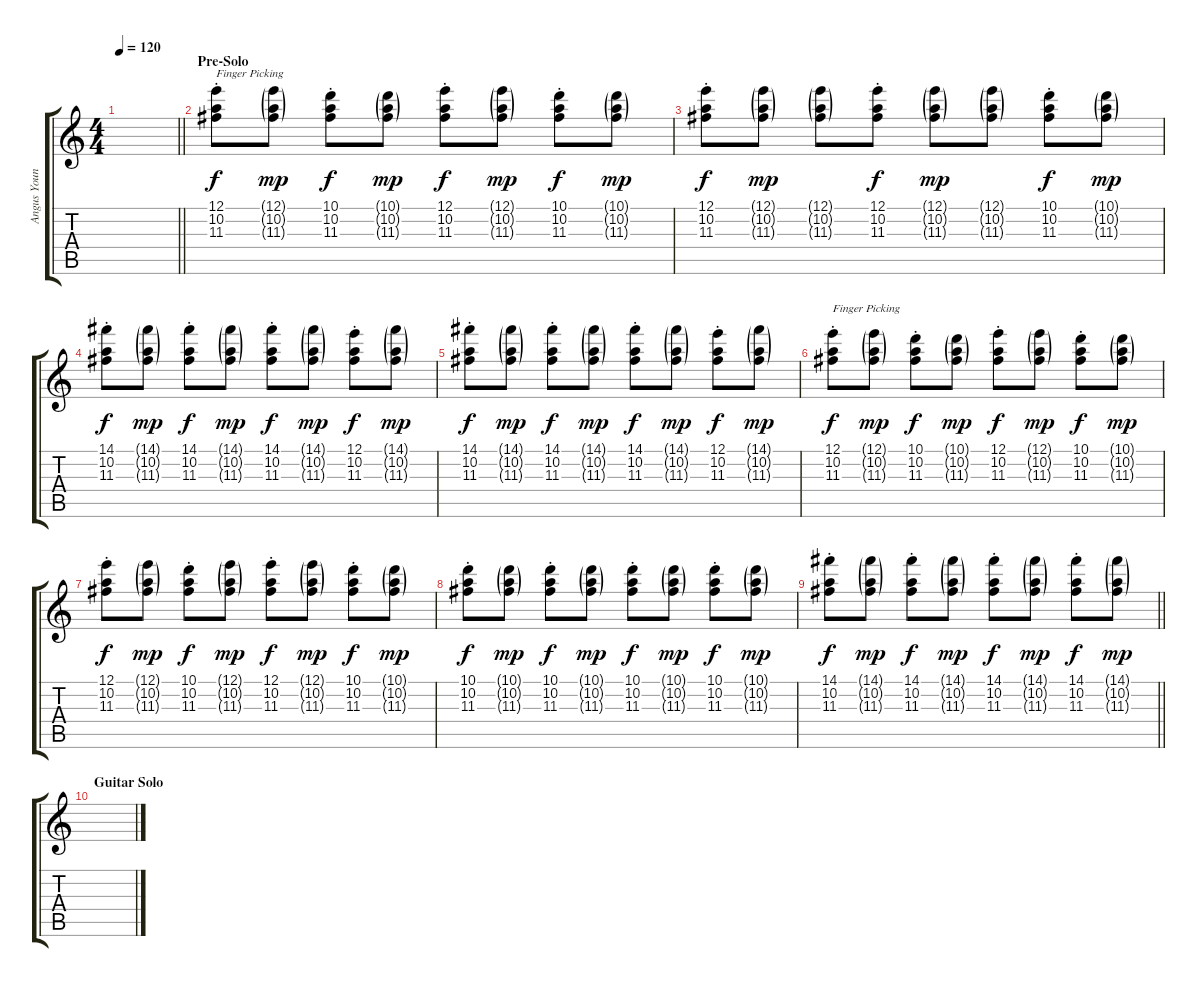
\track ("Angus Young 2" "Angus Youn") {instrument overdrivenguitar}
\staff {score tabs}
\tuning (E4 B3 G3 D3 A2 E2) {hide}
\ts (4 4)
\tempo 120
\clef g2
\barLineRight lightlight
\ks c
|
\section ("" "Pre-Solo")
(12.1{st} 10.2{st} 11.3{st}).8{txt "Finger Picking" dy f} (12.1{g} 10.2{g} 11.3{g}).8{dy mp} (10.1{st} 10.2{st} 11.3{st}).8{dy f} (10.1{g} 10.2{g} 11.3{g}).8{dy mp} (12.1{st} 10.2{st} 11.3{st}).8{dy f} (12.1{g} 10.2{g} 11.3{g}).8{dy mp} (10.1{st} 10.2{st} 11.3{st}).8{dy f} (10.1{g} 10.2{g} 11.3{g}).8{dy mp} |
(12.1{st} 10.2{st} 11.3{st}).8{dy f} (12.1{g} 10.2{g} 11.3{g}).8{dy mp} (12.1{g} 10.2{g} 11.3{g}).8 (12.1{st} 10.2{st} 11.3{st}).8{dy f} (12.1{g} 10.2{g} 11.3{g}).8{dy mp} (12.1{g} 10.2{g} 11.3{g}).8 (10.1{st} 10.2{st} 11.3{st}).8{dy f} (10.1{g} 10.2{g} 11.3{g}).8{dy mp} |
(14.1{st} 10.2{st} 11.3{st}).8{dy f} (14.1{g} 10.2{g} 11.3{g}).8{dy mp} (14.1{st} 10.2{st} 11.3{st}).8{dy f} (14.1{g} 10.2{g} 11.3{g}).8{dy mp} (14.1{st} 10.2{st} 11.3{st}).8{dy f} (14.1{g} 10.2{g} 11.3{g}).8{dy mp} (12.1{st} 10.2{st} 11.3{st}).8{dy f} (14.1{g} 10.2{g} 11.3{g}).8{dy mp} |
(14.1{st} 10.2{st} 11.3{st}).8{dy f} (14.1{g} 10.2{g} 11.3{g}).8{dy mp} (14.1{st} 10.2{st} 11.3{st}).8{dy f} (14.1{g} 10.2{g} 11.3{g}).8{dy mp} (14.1{st} 10.2{st} 11.3{st}).8{dy f} (14.1{g} 10.2{g} 11.3{g}).8{dy mp} (12.1{st} 10.2{st} 11.3{st}).8{dy f} (14.1{g} 10.2{g} 11.3{g}).8{dy mp} |
(12.1{st} 10.2{st} 11.3{st}).8{txt "Finger Picking" dy f} (12.1{g} 10.2{g} 11.3{g}).8{dy mp} (10.1{st} 10.2{st} 11.3{st}).8{dy f} (10.1{g} 10.2{g} 11.3{g}).8{dy mp} (12.1{st} 10.2{st} 11.3{st}).8{dy f} (12.1{g} 10.2{g} 11.3{g}).8{dy mp} (10.1{st} 10.2{st} 11.3{st}).8{dy f} (10.1{g} 10.2{g} 11.3{g}).8{dy mp} |
(12.1{st} 10.2{st} 11.3{st}).8{dy f} (12.1{g} 10.2{g} 11.3{g}).8{dy mp} (10.1{st} 10.2{st} 11.3{st}).8{dy f} (12.1{g} 10.2{g} 11.3{g}).8{dy mp} (12.1{st} 10.2{st} 11.3{st}).8{dy f} (12.1{g} 10.2{g} 11.3{g}).8{dy mp} (10.1{st} 10.2{st} 11.3{st}).8{dy f} (10.1{g} 10.2{g} 11.3{g}).8{dy mp} |
(10.1{st} 10.2{st} 11.3{st}).8{dy f} (10.1{g} 10.2{g} 11.3{g}).8{dy mp} (10.1{st} 10.2{st} 11.3{st}).8{dy f} (10.1{g} 10.2{g} 11.3{g}).8{dy mp} (10.1{st} 10.2{st} 11.3{st}).8{dy f} (10.1{g} 10.2{g} 11.3{g}).8{dy mp} (10.1{st} 10.2{st} 11.3{st}).8{dy f} (10.1{g} 10.2{g} 11.3{g}).8{dy mp} |
\barLineRight lightlight
(14.1{st} 10.2{st} 11.3{st}).8{dy f} (14.1{g} 10.2{g} 11.3{g}).8{dy mp} (14.1{st} 10.2{st} 11.3{st}).8{dy f} (14.1{g} 10.2{g} 11.3{g}).8{dy mp} (14.1{st} 10.2{st} 11.3{st}).8{dy f} (14.1{g} 10.2{g} 11.3{g}).8{dy mp} (14.1{st} 10.2{st} 11.3{st}).8{dy f} (14.1{g} 10.2{g} 11.3{g}).8{dy mp} |
\section ("" "Guitar Solo")
